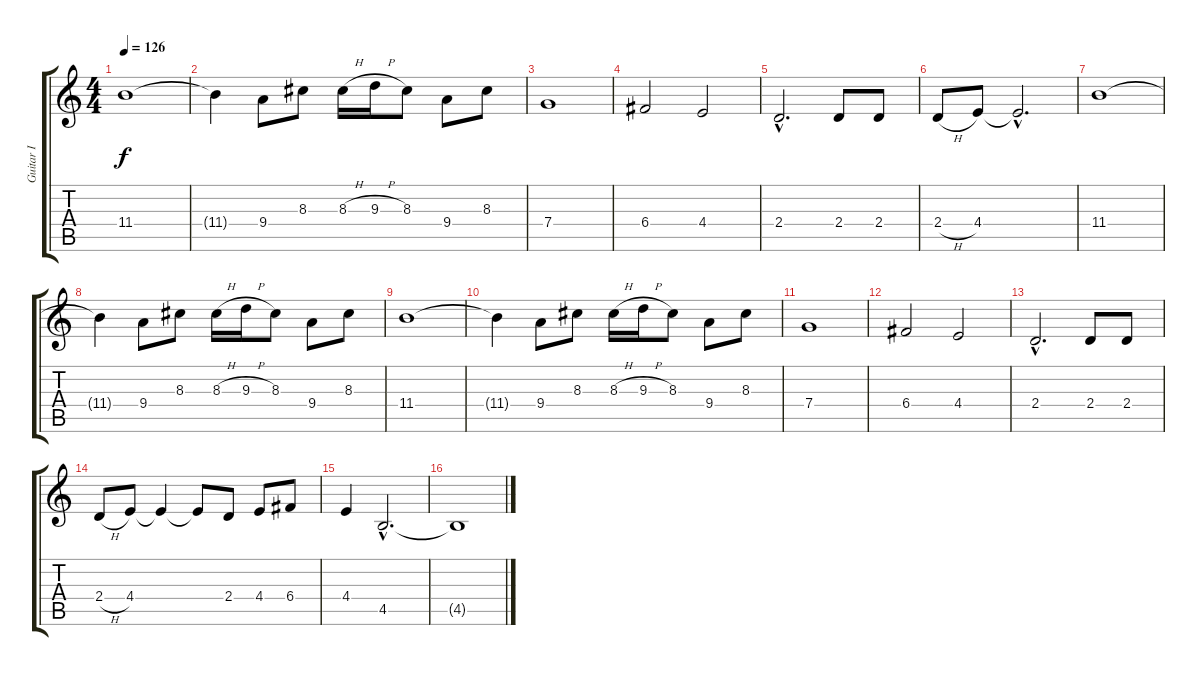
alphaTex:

\track ("Guitar I" "Guitar I") {instrument distortionguitar}
\staff {score tabs}
\tuning (D4 A3 F3 C3 G2 D2) {hide}
\ts (4 4)
\tempo 126
\clef g2
\ks c
11.4.1{dy f} |
11.4{t}.4 9.4.8 8.3.8 8.3{h}.16 9.3{h}.16 8.3.8 9.4.8 8.3.8 |
7.4.1 |
6.4.2 4.4.2 |
2.4{hac}.2{d} 2.4.8 2.4.8 |
2.4{h}.8 4.4.8 4.4{hac t}.2{d} |
11.4.1 |
11.4{t}.4 9.4.8 8.3.8 8.3{h}.16 9.3{h}.16 8.3.8 9.4.8 8.3.8 |
11.4.1 |
11.4{t}.4 9.4.8 8.3.8 8.3{h}.16 9.3{h}.16 8.3.8 9.4.8 8.3.8 |
7.4.1 |
6.4.2 4.4.2 |
2.4{hac}.2{d} 2.4.8 2.4.8 |
2.4{h}.8 4.4.8 4.4{t}.4 4.4{t}.8 2.4.8 4.4.8 6.4.8 |
4.4.4 4.5{hac}.2{d} |
4.5{t}.1
